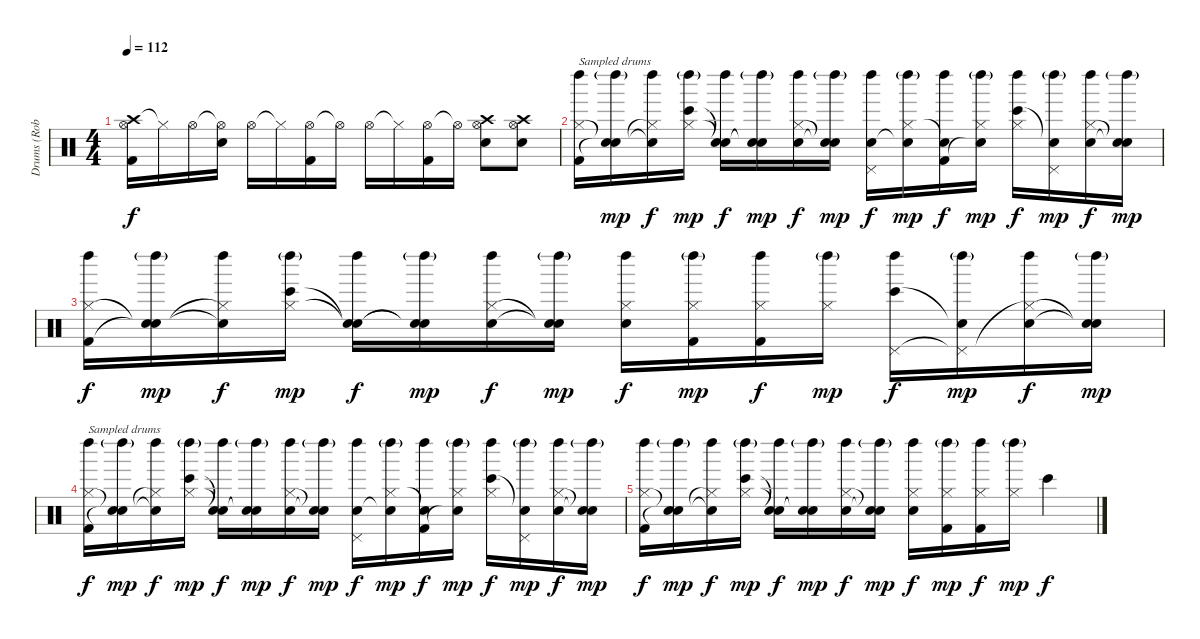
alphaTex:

\track ("Drums (Rob Bourdon)" "Drums (Rob") {instrument percussion}
\staff {score}
\articulation defaults
\ts (4 4)
\tempo 112
\clef neutral
\ks c
("Crash high (hit)" "Hi-Hat (open)" "Kick (hit) 2").16{dy f} "Hi-Hat (closed)"{t}.16 "Hi-Hat (open)".16 ("Hi-Hat (open)"{t} "Electric Snare (hit)").16 "Hi-Hat (open)".16 "Hi-Hat (closed)"{t}.16 ("Hi-Hat (open)" "Kick (hit) 2").16 "Hi-Hat (open)"{t}.16 "Hi-Hat (open)".16 "Hi-Hat (closed)"{t}.16 ("Hi-Hat (open)" "Kick (hit) 2").16 "Hi-Hat (open)"{t}.16 ("Crash high (hit)" "Hi-Hat (open)" "Electric Snare (hit)").8 ("Crash high (hit)" "Hi-Hat (open)" "Electric Snare (hit)").8 |
("Left Maraca (hit)" "Hi-Hat (closed)" "Kick (hit) 2").16{txt "Sampled drums" volume 10} ("Left Maraca (hit)"{g} "Snare (hit)"{t} "Snare (hit)"{t}).16{dy mp} ("Left Maraca (hit)" "Hi-Hat (closed)"{t} "Snare (hit)"{t}).16{dy f} ("Left Maraca (hit)"{g} "Hi-Hat (closed)" "Bongo High (hit)").16{dy mp} ("Left Maraca (hit)" "Snare (hit)"{t} "Snare (hit)"{t}).16{dy f} ("Left Maraca (hit)"{g} "Snare (hit)"{t} "Snare (hit)"{t}).16{dy mp} ("Left Maraca (hit)" "Hi-Hat (closed)" "Snare (hit)").16{dy f} ("Left Maraca (hit)"{g} "Snare (hit)"{t} "Snare (hit)"{t}).16{dy mp} ("Left Maraca (hit)" "Pedal Hi-Hat (hit)" "Snare (hit)").16{dy f} ("Left Maraca (hit)"{g} "Hi-Hat (closed)" "Snare (hit)"{t}).16{dy mp} ("Left Maraca (hit)" "Snare (hit)"{t} "Kick (hit) 2").16{dy f} ("Left Maraca (hit)"{g} "Hi-Hat (closed)" "Snare (hit)"{t}).16{dy mp} ("Left Maraca (hit)" "Hi-Hat (closed)" "Bongo High (hit)").16{dy f} ("Left Maraca (hit)"{g} "Pedal Hi-Hat (hit)" "Snare (hit)"{t}).16{dy mp} ("Left Maraca (hit)" "Hi-Hat (closed)" "Snare (hit)").16{dy f} ("Left Maraca (hit)"{g} "Snare (hit)"{t} "Snare (hit)"{t}).16{dy mp} |
("Left Maraca (hit)" "Hi-Hat (closed)" "Kick (hit) 2").16{dy f volume 10} ("Left Maraca (hit)"{g} "Snare (hit)"{t} "Snare (hit)"{t}).16{dy mp} ("Left Maraca (hit)" "Hi-Hat (closed)"{t} "Snare (hit)"{t}).16{dy f} ("Left Maraca (hit)"{g} "Hi-Hat (closed)" "Bongo High (hit)").16{dy mp} ("Left Maraca (hit)" "Snare (hit)"{t} "Snare (hit)"{t}).16{dy f} ("Left Maraca (hit)"{g} "Snare (hit)"{t} "Snare (hit)"{t}).16{dy mp} ("Left Maraca (hit)" "Hi-Hat (closed)" "Snare (hit)").16{dy f} ("Left Maraca (hit)"{g} "Snare (hit)"{t} "Snare (hit)"{t}).16{dy mp} ("Left Maraca (hit)" "Hi-Hat (closed)" "Snare (hit)").16{dy f} ("Left Maraca (hit)"{g} "Hi-Hat (closed)" "Kick (hit) 2").16{dy mp} ("Left Maraca (hit)" "Hi-Hat (closed)" "Kick (hit) 2").16{dy f} ("Left Maraca (hit)"{g} "Hi-Hat (closed)").16{dy mp} ("Left Maraca (hit)" "Pedal Hi-Hat (hit)" "Bongo High (hit)").16{dy f} ("Left Maraca (hit)"{g} "Pedal Hi-Hat (hit)"{t} "Snare (hit)"{t}).16{dy mp} ("Left Maraca (hit)" "Hi-Hat (closed)"{t} "Snare (hit)").16{dy f} ("Left Maraca (hit)"{g} "Snare (hit)"{t} "Snare (hit)"{t}).16{dy mp} |
("Left Maraca (hit)" "Hi-Hat (closed)" "Kick (hit) 2").16{txt "Sampled drums" dy f volume 10} ("Left Maraca (hit)"{g} "Snare (hit)"{t} "Snare (hit)"{t}).16{dy mp} ("Left Maraca (hit)" "Hi-Hat (closed)"{t} "Snare (hit)"{t}).16{dy f} ("Left Maraca (hit)"{g} "Hi-Hat (closed)" "Bongo High (hit)").16{dy mp} ("Left Maraca (hit)" "Snare (hit)"{t} "Snare (hit)"{t}).16{dy f} ("Left Maraca (hit)"{g} "Snare (hit)"{t} "Snare (hit)"{t}).16{dy mp} ("Left Maraca (hit)" "Hi-Hat (closed)" "Snare (hit)").16{dy f} ("Left Maraca (hit)"{g} "Snare (hit)"{t} "Snare (hit)"{t}).16{dy mp} ("Left Maraca (hit)" "Pedal Hi-Hat (hit)" "Snare (hit)").16{dy f} ("Left Maraca (hit)"{g} "Hi-Hat (closed)" "Snare (hit)"{t}).16{dy mp} ("Left Maraca (hit)" "Snare (hit)"{t} "Kick (hit) 2").16{dy f} ("Left Maraca (hit)"{g} "Hi-Hat (closed)" "Snare (hit)"{t}).16{dy mp} ("Left Maraca (hit)" "Hi-Hat (closed)" "Bongo High (hit)").16{dy f} ("Left Maraca (hit)"{g} "Pedal Hi-Hat (hit)" "Snare (hit)"{t}).16{dy mp} ("Left Maraca (hit)" "Hi-Hat (closed)" "Snare (hit)").16{dy f} ("Left Maraca (hit)"{g} "Snare (hit)"{t} "Snare (hit)"{t}).16{dy mp} |
("Left Maraca (hit)" "Hi-Hat (closed)" "Kick (hit) 2").16{dy f volume 10} ("Left Maraca (hit)"{g} "Snare (hit)"{t} "Snare (hit)"{t}).16{dy mp} ("Left Maraca (hit)" "Hi-Hat (closed)"{t} "Snare (hit)"{t}).16{dy f} ("Left Maraca (hit)"{g} "Hi-Hat (closed)" "Bongo High (hit)").16{dy mp} ("Left Maraca (hit)" "Snare (hit)"{t} "Snare (hit)"{t}).16{dy f} ("Left Maraca (hit)"{g} "Snare (hit)"{t} "Snare (hit)"{t}).16{dy mp} ("Left Maraca (hit)" "Hi-Hat (closed)" "Snare (hit)").16{dy f} ("Left Maraca (hit)"{g} "Snare (hit)"{t} "Snare (hit)"{t}).16{dy mp} ("Left Maraca (hit)" "Hi-Hat (closed)" "Snare (hit)").16{dy f} ("Left Maraca (hit)"{g} "Hi-Hat (closed)" "Kick (hit) 2").16{dy mp} ("Left Maraca (hit)" "Hi-Hat (closed)" "Kick (hit) 2").16{dy f} ("Left Maraca (hit)"{g} "Hi-Hat (closed)").16{dy mp} "Bongo High (hit)".4{dy f}
